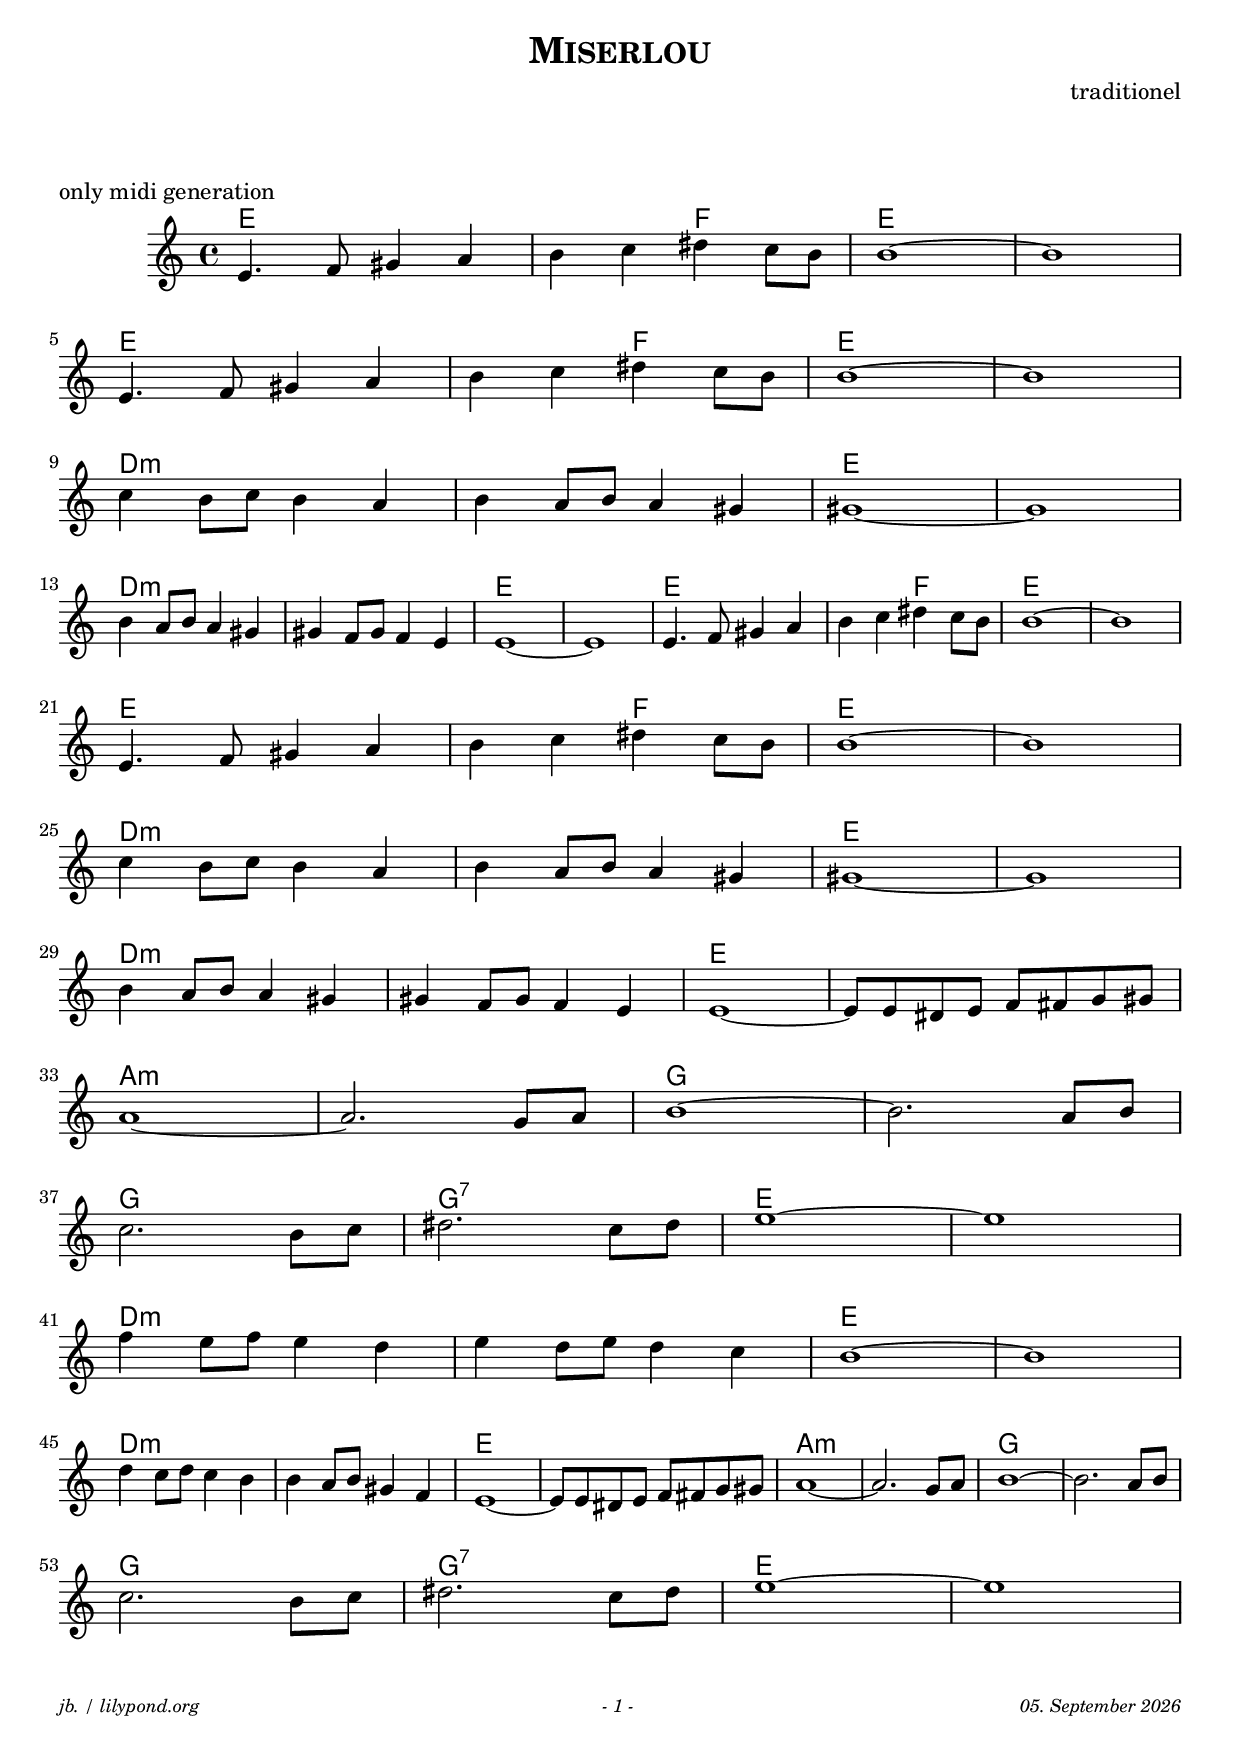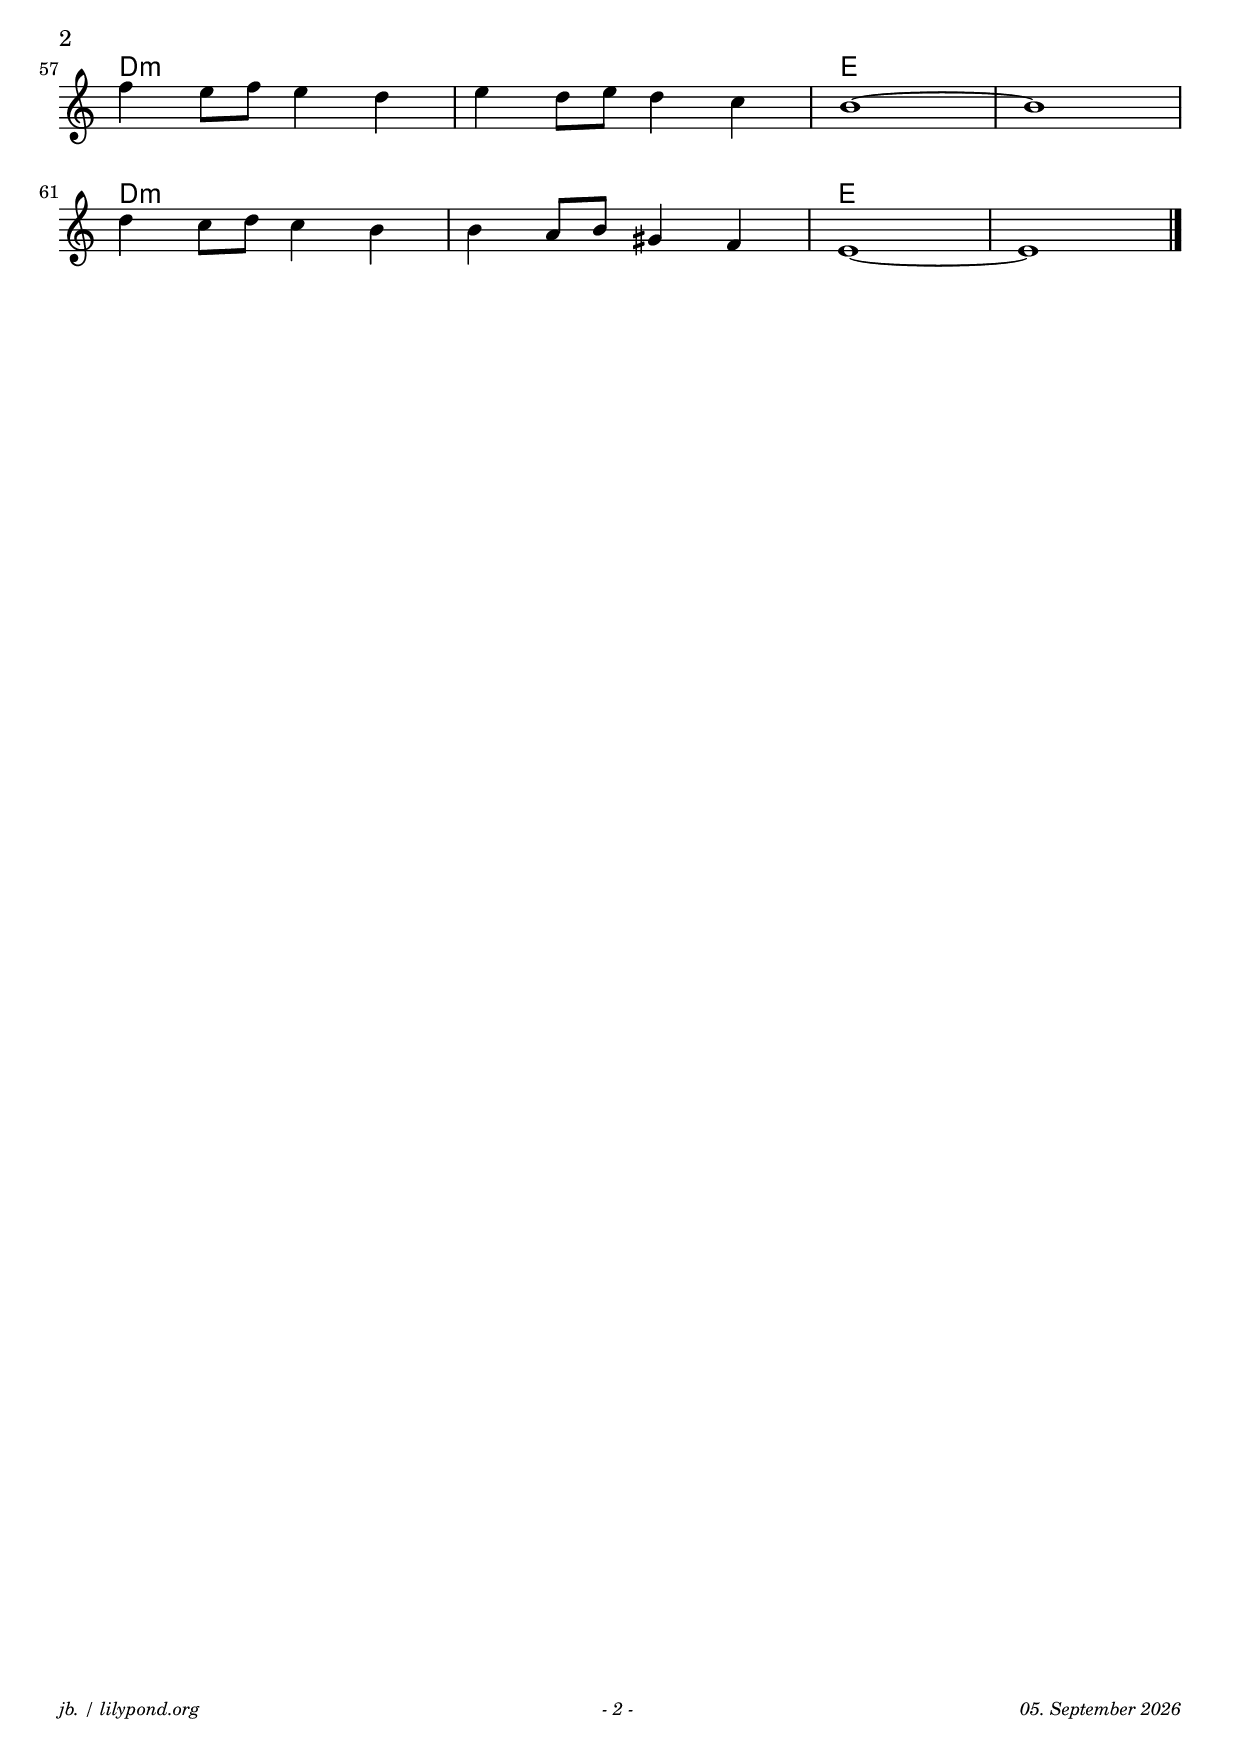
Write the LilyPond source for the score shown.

% tepmlate for a three parts Staff with lyrices and a repeat in it
\version "2.20.0"

piecename_footerline="Miserlou"
\include "../_common/footers.ily"
\footer_common_with_pagenum 

\version "2.20.0"

\header {
  title = \markup \caps  {"Miserlou"}
  composer = "traditionel"
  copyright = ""
  arranger = " "
  }



\markup \vspace #1 % space between header and score

\version "2.20.0"


global = {
  \key a \minor
  \time 4/4
}

voice_vocal = \fixed c' { 
  \repeat volta 2 {
  e4. f8 gis4 a b c' dis' c'8 b b1~ b1  \break
  e4. f8 gis4 a b c' dis' c'8 b b1~ b1  \break
  c'4 b8 c' b4 a b a8 b a4 gis gis 1~ 1 \break
  b4 a8 b a4 gis gis f8 gis f4 e 
    }
  \alternative {
    { e1~ 1 }{ e1~ e8 e dis e f fis g gis }
    }
  \break
  \repeat volta 2 { 
    a1~ a2. g8a b1~ b2. a8 b  \break
    c'2. b8 c' dis'2. c'8 dis' e'1~ 1  \break
    f'4 e'8 f' e'4 d'  e' d'8 e' d'4 c' b1~ 1 \break d'4 c'8 d' c'4 b b a8 b gis4 f  
    }
  \alternative {
    { e1~ e8 e dis e f fis g gis }{ e1~ 1 }
    }
  \bar "|."
}

voice_chords = \chordmode { 
  \repeat volta 2 { 
    e1 s2 f2 e1 s e s2 f2 e1 s
    d1:m s e s d:m s
    }
    \alternative {
      { e1 s  }{ e1 s  }
    }
    \repeat volta 2 { 
      a1:m s g s g g:7 e s d:m s e s d:m s
    }
    \alternative {
      { e1 s  }{ e1 s  }
    }
 }

\header { piece = "only midi generation" }

\score {
  \unfoldRepeats {
    <<
    \new ChordNames {
      \voice_chords
    }
    \new Staff 
      {
       \global
       \voice_vocal
      }
    >>
  }
\layout { }
  \midi { \tempo 4=140 }
}
